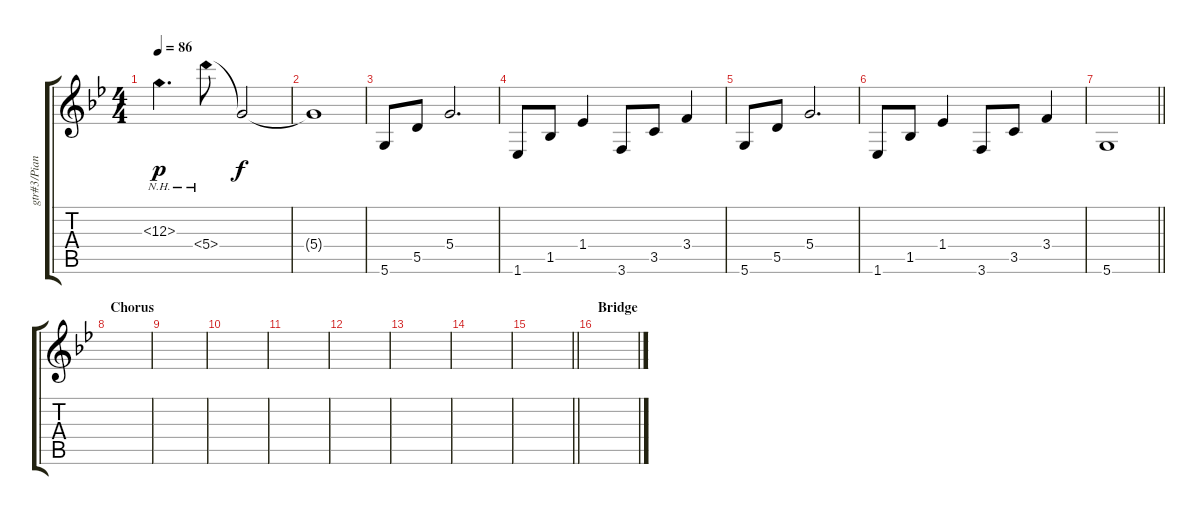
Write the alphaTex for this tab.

\track ("gtr#3/Piano#2" "gtr#3/Pian") {instrument overdrivenguitar}
\staff {score tabs}
\tuning (E4 B3 G3 D3 A2 D2) {hide}
\ts (4 4)
\tempo 86
\clef g2
\ks gminor
12.3{nh}.4{d dy p} 5.4{nh}.8 5.4{t}.2{dy f} |
5.4{t}.1 |
5.6.8 5.5.8 5.4.2{d} |
1.6.8 1.5.8 1.4.4 3.6.8 3.5.8 3.4.4 |
5.6.8 5.5.8 5.4.2{d} |
1.6.8 1.5.8 1.4.4 3.6.8 3.5.8 3.4.4 |
\barLineRight lightlight
5.6.1 |
\section ("" "Chorus")
|
|
|
|
|
|
|
\barLineRight lightlight
|
\section ("" "Bridge")
